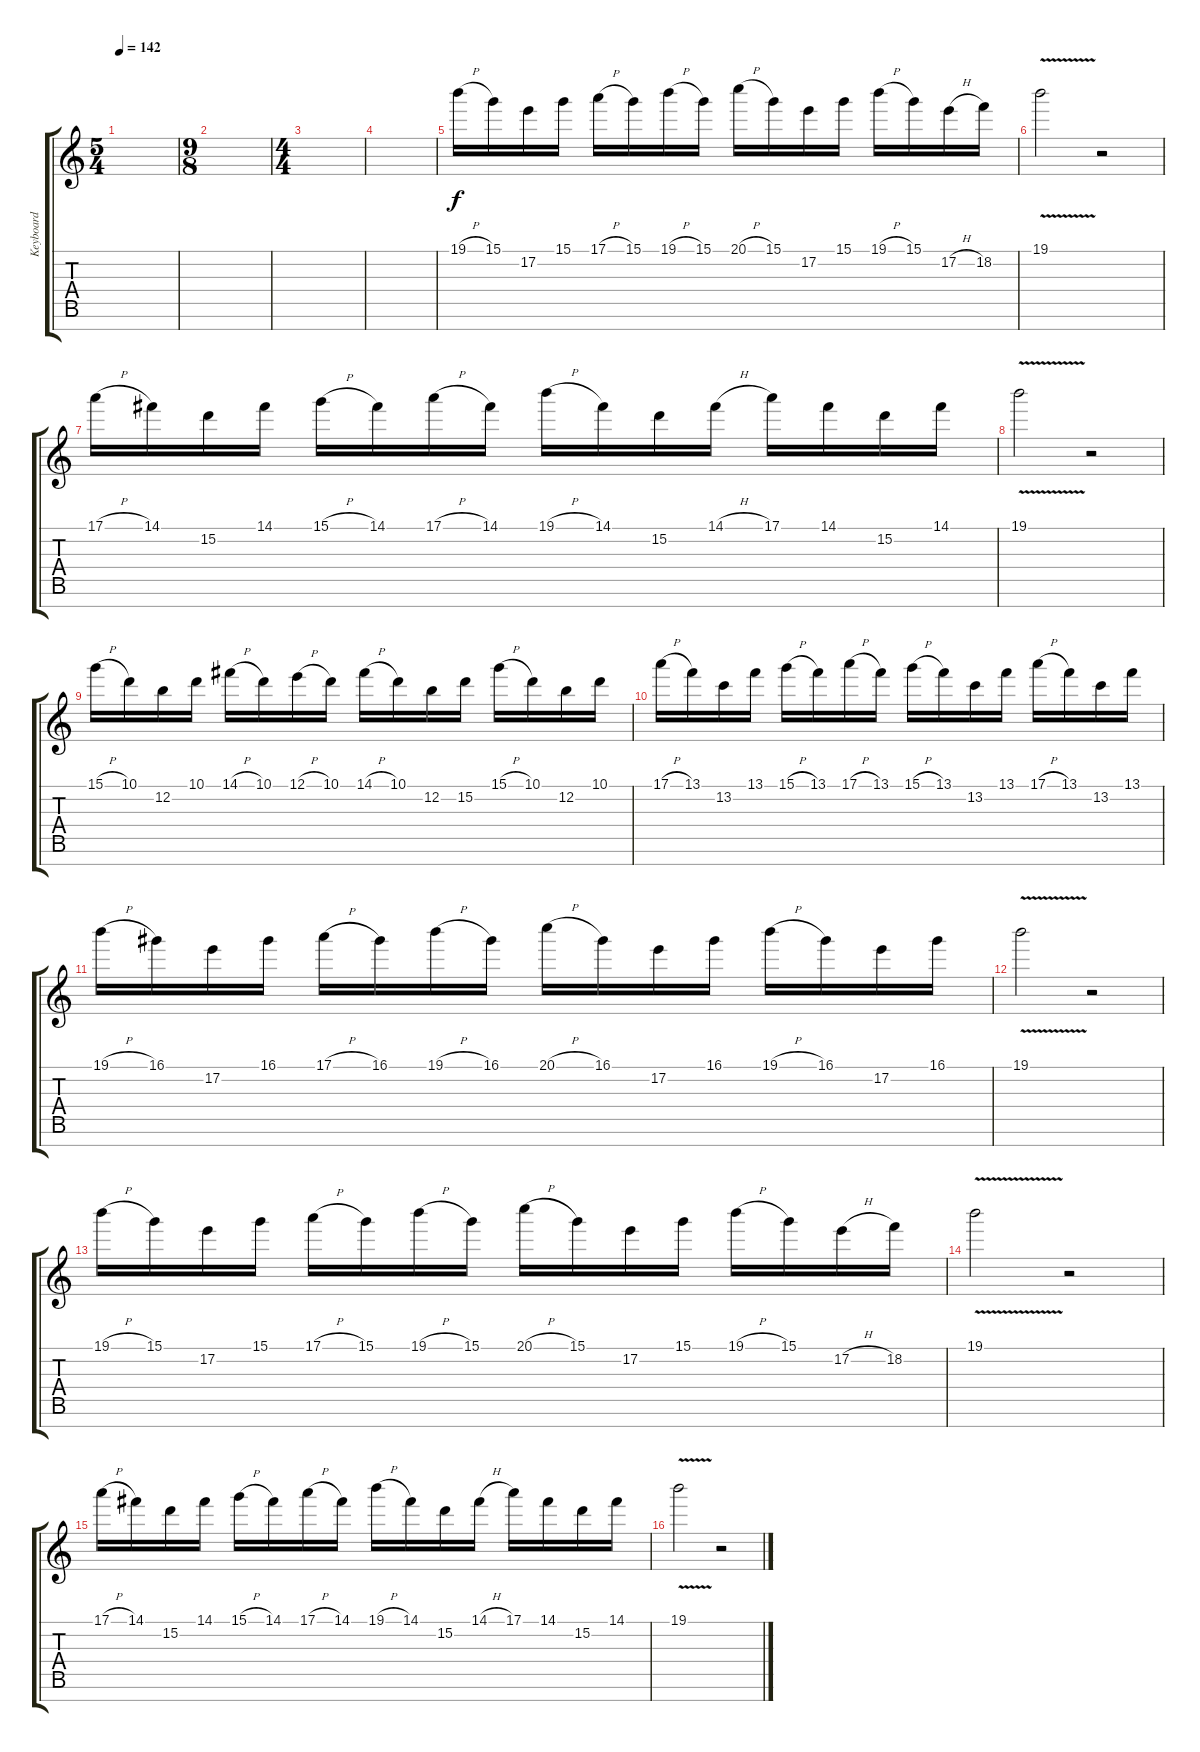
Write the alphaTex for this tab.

\track ("Keyboard" "Keyboard") {instrument drawbarorgan}
\staff {score tabs}
\tuning (E5 B4 G4 D4 A3 E3 B2) {hide}
\ts (5 4)
\tempo 142
\clef g2
\ks c
|
\ts (9 8)
|
\ts (4 4)
|
|
19.1{h}.16 15.1.16 17.2.16 15.1.16 17.1{h}.16 15.1.16 19.1{h}.16 15.1.16 20.1{h}.16 15.1.16 17.2.16 15.1.16 19.1{h}.16 15.1.16 17.2{h}.16 18.2.16 |
19.1{v}.2 r.2 |
17.1{h}.16 14.1.16 15.2.16 14.1.16 15.1{h}.16 14.1.16 17.1{h}.16 14.1.16 19.1{h}.16 14.1.16 15.2.16 14.1{h}.16 17.1.16 14.1.16 15.2.16 14.1.16 |
19.1{v}.2 r.2 |
15.1{h}.16 10.1.16 12.2.16 10.1.16 14.1{h}.16 10.1.16 12.1{h}.16 10.1.16 14.1{h}.16 10.1.16 12.2.16 15.2.16 15.1{h}.16 10.1.16 12.2.16 10.1.16 |
17.1{h}.16 13.1.16 13.2.16 13.1.16 15.1{h}.16 13.1.16 17.1{h}.16 13.1.16 15.1{h}.16 13.1.16 13.2.16 13.1.16 17.1{h}.16 13.1.16 13.2.16 13.1.16 |
19.1{h}.16 16.1.16 17.2.16 16.1.16 17.1{h}.16 16.1.16 19.1{h}.16 16.1.16 20.1{h}.16 16.1.16 17.2.16 16.1.16 19.1{h}.16 16.1.16 17.2.16 16.1.16 |
19.1{v}.2 r.2 |
19.1{h}.16 15.1.16 17.2.16 15.1.16 17.1{h}.16 15.1.16 19.1{h}.16 15.1.16 20.1{h}.16 15.1.16 17.2.16 15.1.16 19.1{h}.16 15.1.16 17.2{h}.16 18.2.16 |
19.1{v}.2 r.2 |
17.1{h}.16 14.1.16 15.2.16 14.1.16 15.1{h}.16 14.1.16 17.1{h}.16 14.1.16 19.1{h}.16 14.1.16 15.2.16 14.1{h}.16 17.1.16 14.1.16 15.2.16 14.1.16 |
19.1{v}.2 r.2
